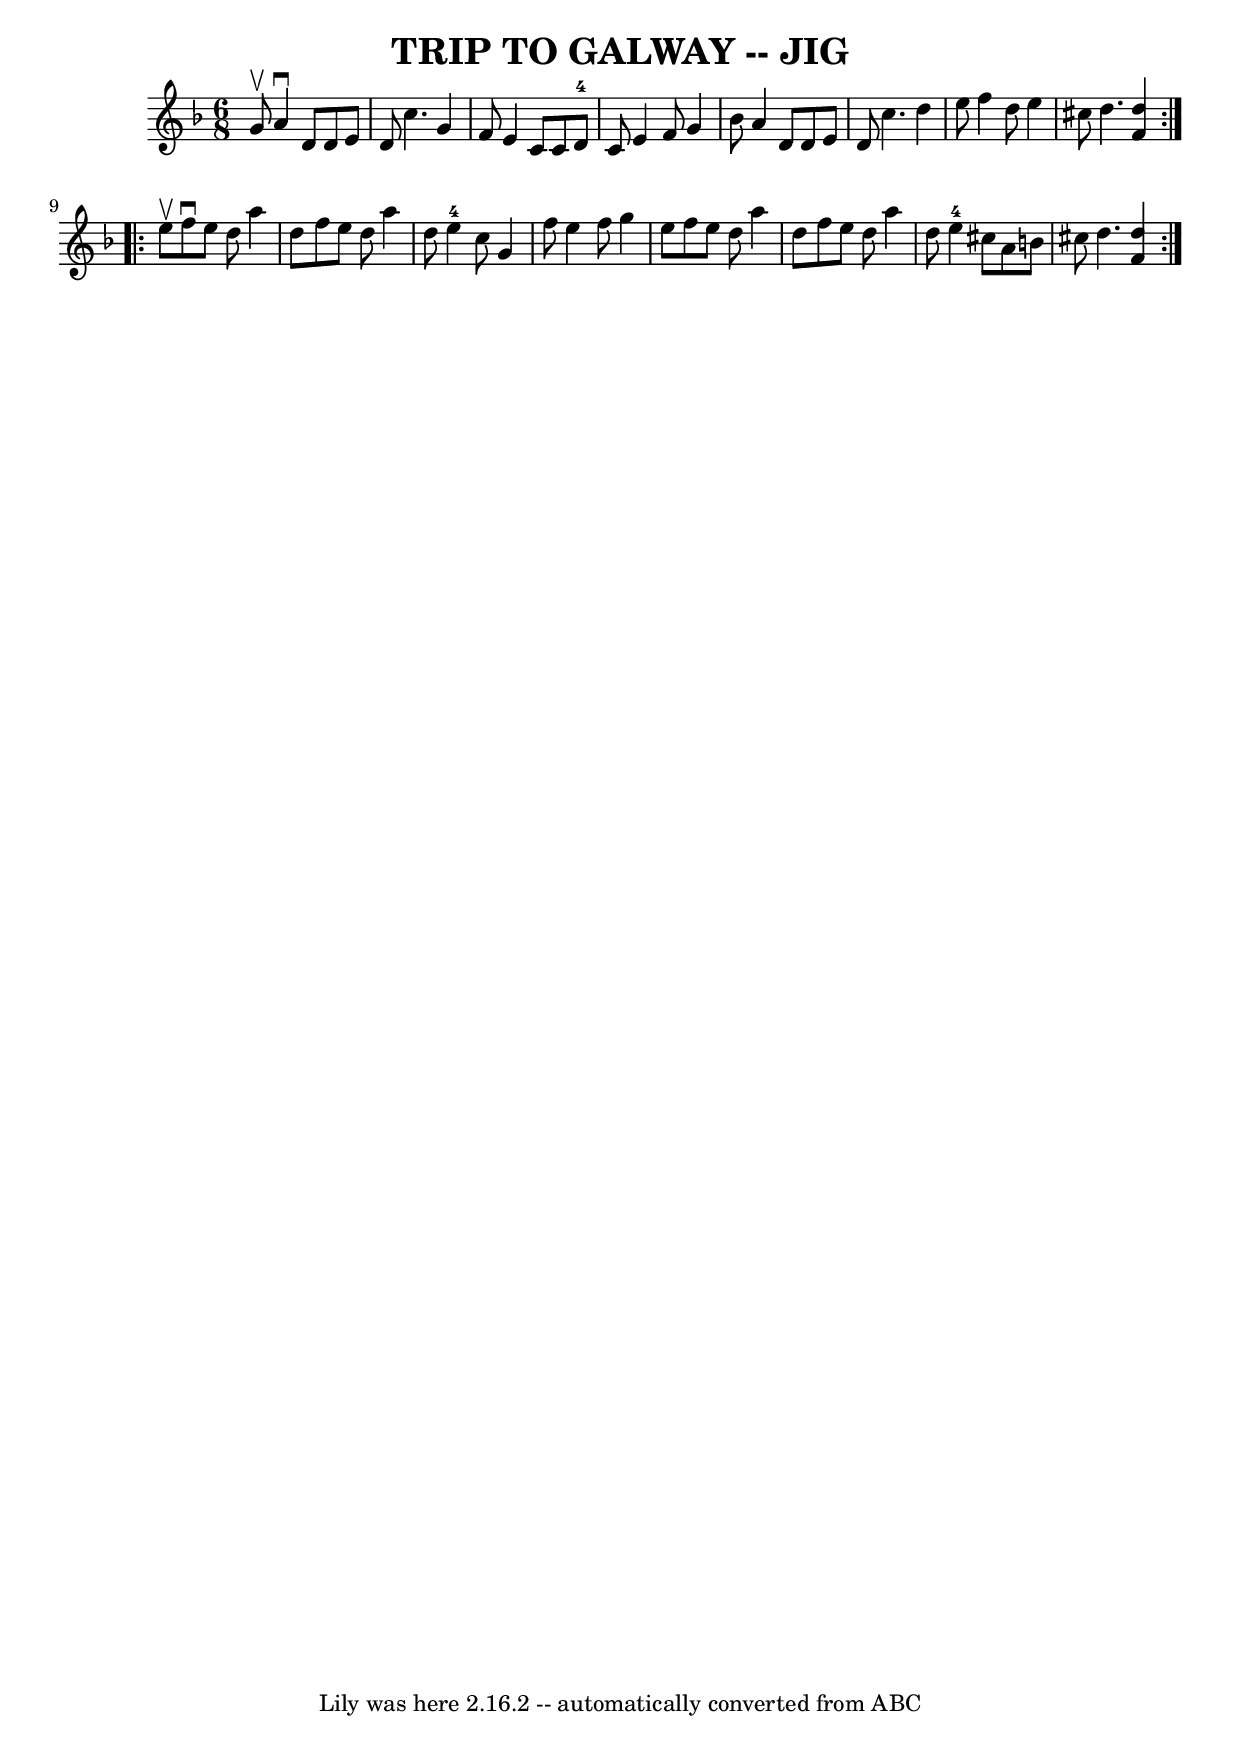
\version "2.16.2"
\include "Mammoth.ily"
\header {
	%% book = "Ryan's Mammoth Collection of Fiddle Tunes"
	crossRefNumber = "1"
	footnotes = ""
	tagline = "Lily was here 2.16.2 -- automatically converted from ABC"
	title = "TRIP TO GALWAY -- JIG"
}
voicedefault =  {


\repeat volta 2 {
\time 6/8 
\key d \minor g'8^\upbow       |
 a'4^\downbow d'8    
d'8 e'8 d'8    |
 c''4. g'4 f'8    |
 e'4 c'8    
c'8 d'8-4 c'8    |
 e'4 f'8 g'4 bes'8        |
  
 a'4 d'8 d'8 e'8 d'8    |
 c''4. d''4 e''8    
|
 f''4 d''8 e''4 cis''8    |
 d''4.  << d''4 f'4 
  >>   }     \repeat volta 2 { e''8^\upbow       |
 f''8^\downbow   
e''8 d''8 a''4 d''8    |
 f''8 e''8 d''8 a''4 d''8 
   |
 e''4-4 c''8 g'4 f''8    |
 e''4 f''8    
g''4 e''8        |
 f''8 e''8 d''8 a''4 d''8    |
 
 f''8 e''8 d''8 a''4 d''8    |
 e''4-4 cis''8    
a'8 b'8 cis''!8    |
 d''4.  << d''4 f'4   >>   }   
}

\score{
    <<

	\context Staff="default"
	{
	    \voicedefault 
	}

    >>
	\layout {
	}
	\midi {}
}
